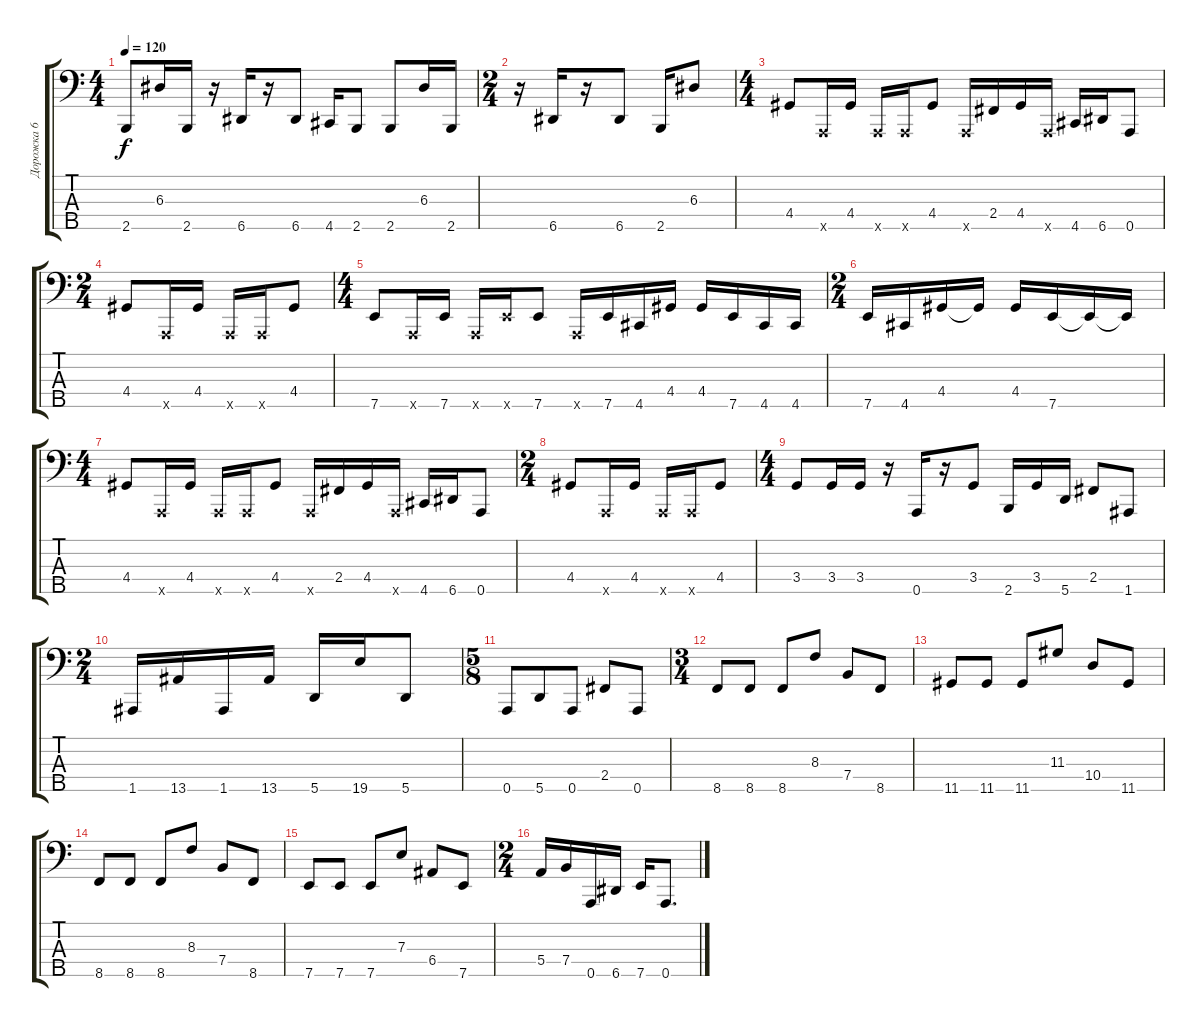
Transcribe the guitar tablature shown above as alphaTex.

\track ("Дорожка 6" "Дорожка 6") {instrument slapbass1}
\staff {score tabs}
\tuning (G2 D2 A1 E1 A0) {hide}
\ts (4 4)
\tempo 120
\clef f4
\ks c
2.5.8{dy f} 6.3.16 2.5.16 r.16 6.5.16 r.16 6.5.8 4.5.16 2.5.8 2.5.8 6.3.16 2.5.16 |
\ts (2 4)
r.16 6.5.16 r.16 6.5.8 2.5.16 6.3.8 |
\ts (4 4)
4.4.8 0.5{x}.16 4.4.16 0.5{x}.16 0.5{x}.16 4.4.8 0.5{x}.16 2.4.16 4.4.16 0.5{x}.16 4.5.16 6.5.16 0.5.8 |
\ts (2 4)
4.4.8 0.5{x}.16 4.4.16 0.5{x}.16 0.5{x}.16 4.4.8 |
\ts (4 4)
7.5.8 0.5{x}.16 7.5.16 0.5{x}.16 7.5{x}.16 7.5.8 0.5{x}.16 7.5.16 4.5.16 4.4.16 4.4.16 7.5.16 4.5.16 4.5.16 |
\ts (2 4)
7.5.16 4.5.16 4.4.16 4.4{t}.16 4.4.16 7.5.16 7.5{t}.16 7.5{t}.16 |
\ts (4 4)
4.4.8 0.5{x}.16 4.4.16 0.5{x}.16 0.5{x}.16 4.4.8 0.5{x}.16 2.4.16 4.4.16 0.5{x}.16 4.5.16 6.5.16 0.5.8 |
\ts (2 4)
4.4.8 0.5{x}.16 4.4.16 0.5{x}.16 0.5{x}.16 4.4.8 |
\ts (4 4)
3.4.8 3.4.16 3.4.16 r.16 0.5.16 r.16 3.4.8 2.5.16 3.4.16 5.5.16 2.4.8 1.5.8 |
\ts (2 4)
1.5.16 13.5.16 1.5.16 13.5.16 5.5.16 19.5.16 5.5.8 |
\ts (5 8)
0.5.8 5.5.8 0.5.8 2.4.8 0.5.8 |
\ts (3 4)
8.5.8 8.5.8 8.5.8 8.3.8 7.4.8 8.5.8 |
11.5.8 11.5.8 11.5.8 11.3.8 10.4.8 11.5.8 |
8.5.8 8.5.8 8.5.8 8.3.8 7.4.8 8.5.8 |
7.5.8 7.5.8 7.5.8 7.3.8 6.4.8 7.5.8 |
\ts (2 4)
5.4.16 7.4.16 0.5.16 6.5.16 7.5.16 0.5.8{d}
